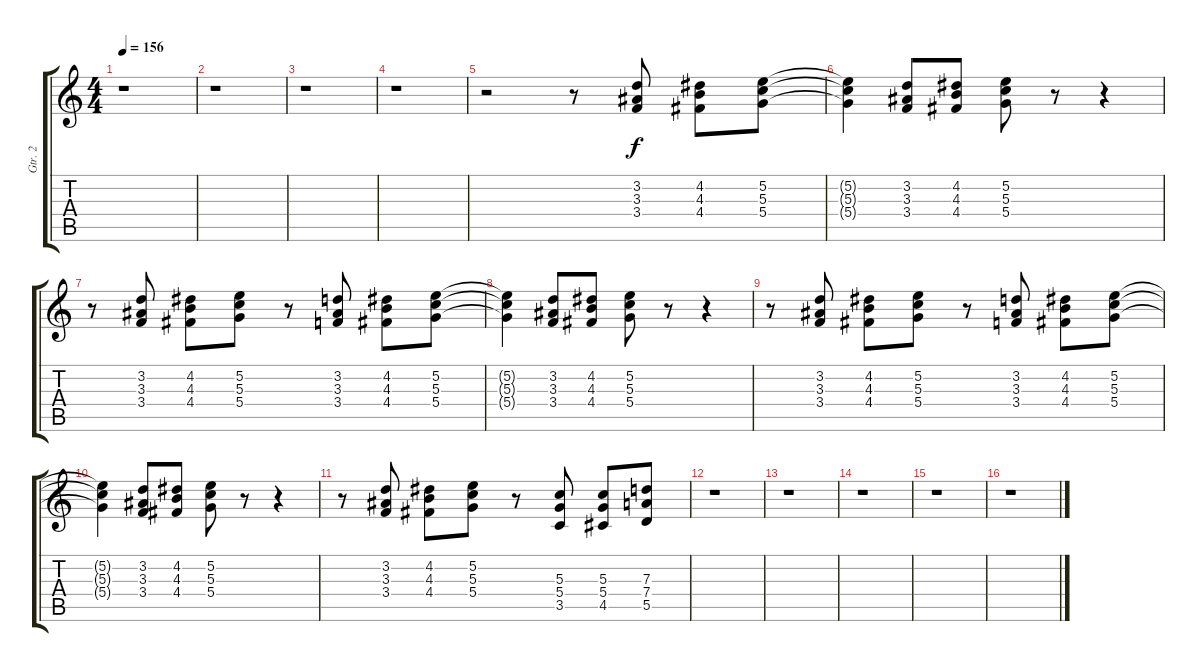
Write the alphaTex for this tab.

\track ("Gtr. 2" "Gtr. 2") {instrument distortionguitar}
\staff {score tabs}
\tuning (E4 B3 G3 D3 A2 E2) {hide}
\ts (4 4)
\tempo 156
\clef g2
\ks c
r.1{dy f} |
r.1 |
r.1 |
r.1 |
r.2 r.8 (3.2 3.3 3.4).8 (4.2 4.3 4.4).8 (5.2 5.3 5.4).8 |
(5.2{t} 5.3{t} 5.4{t}).4 (3.2 3.3 3.4).8 (4.2 4.3 4.4).8 (5.2 5.3 5.4).8 r.8 r.4 |
r.8 (3.2 3.3 3.4).8 (4.2 4.3 4.4).8 (5.2 5.3 5.4).8 r.8 (3.2 3.3 3.4).8 (4.2 4.3 4.4).8 (5.2 5.3 5.4).8 |
(5.2{t} 5.3{t} 5.4{t}).4 (3.2 3.3 3.4).8 (4.2 4.3 4.4).8 (5.2 5.3 5.4).8 r.8 r.4 |
r.8 (3.2 3.3 3.4).8 (4.2 4.3 4.4).8 (5.2 5.3 5.4).8 r.8 (3.2 3.3 3.4).8 (4.2 4.3 4.4).8 (5.2 5.3 5.4).8 |
(5.2{t} 5.3{t} 5.4{t}).4 (3.2 3.3 3.4).8 (4.2 4.3 4.4).8 (5.2 5.3 5.4).8 r.8 r.4 |
r.8 (3.2 3.3 3.4).8 (4.2 4.3 4.4).8 (5.2 5.3 5.4).8 r.8 (5.3 5.4 3.5).8 (5.3 5.4 4.5).8 (7.3 7.4 5.5).8 |
r.1 |
r.1 |
r.1 |
r.1 |
r.1
